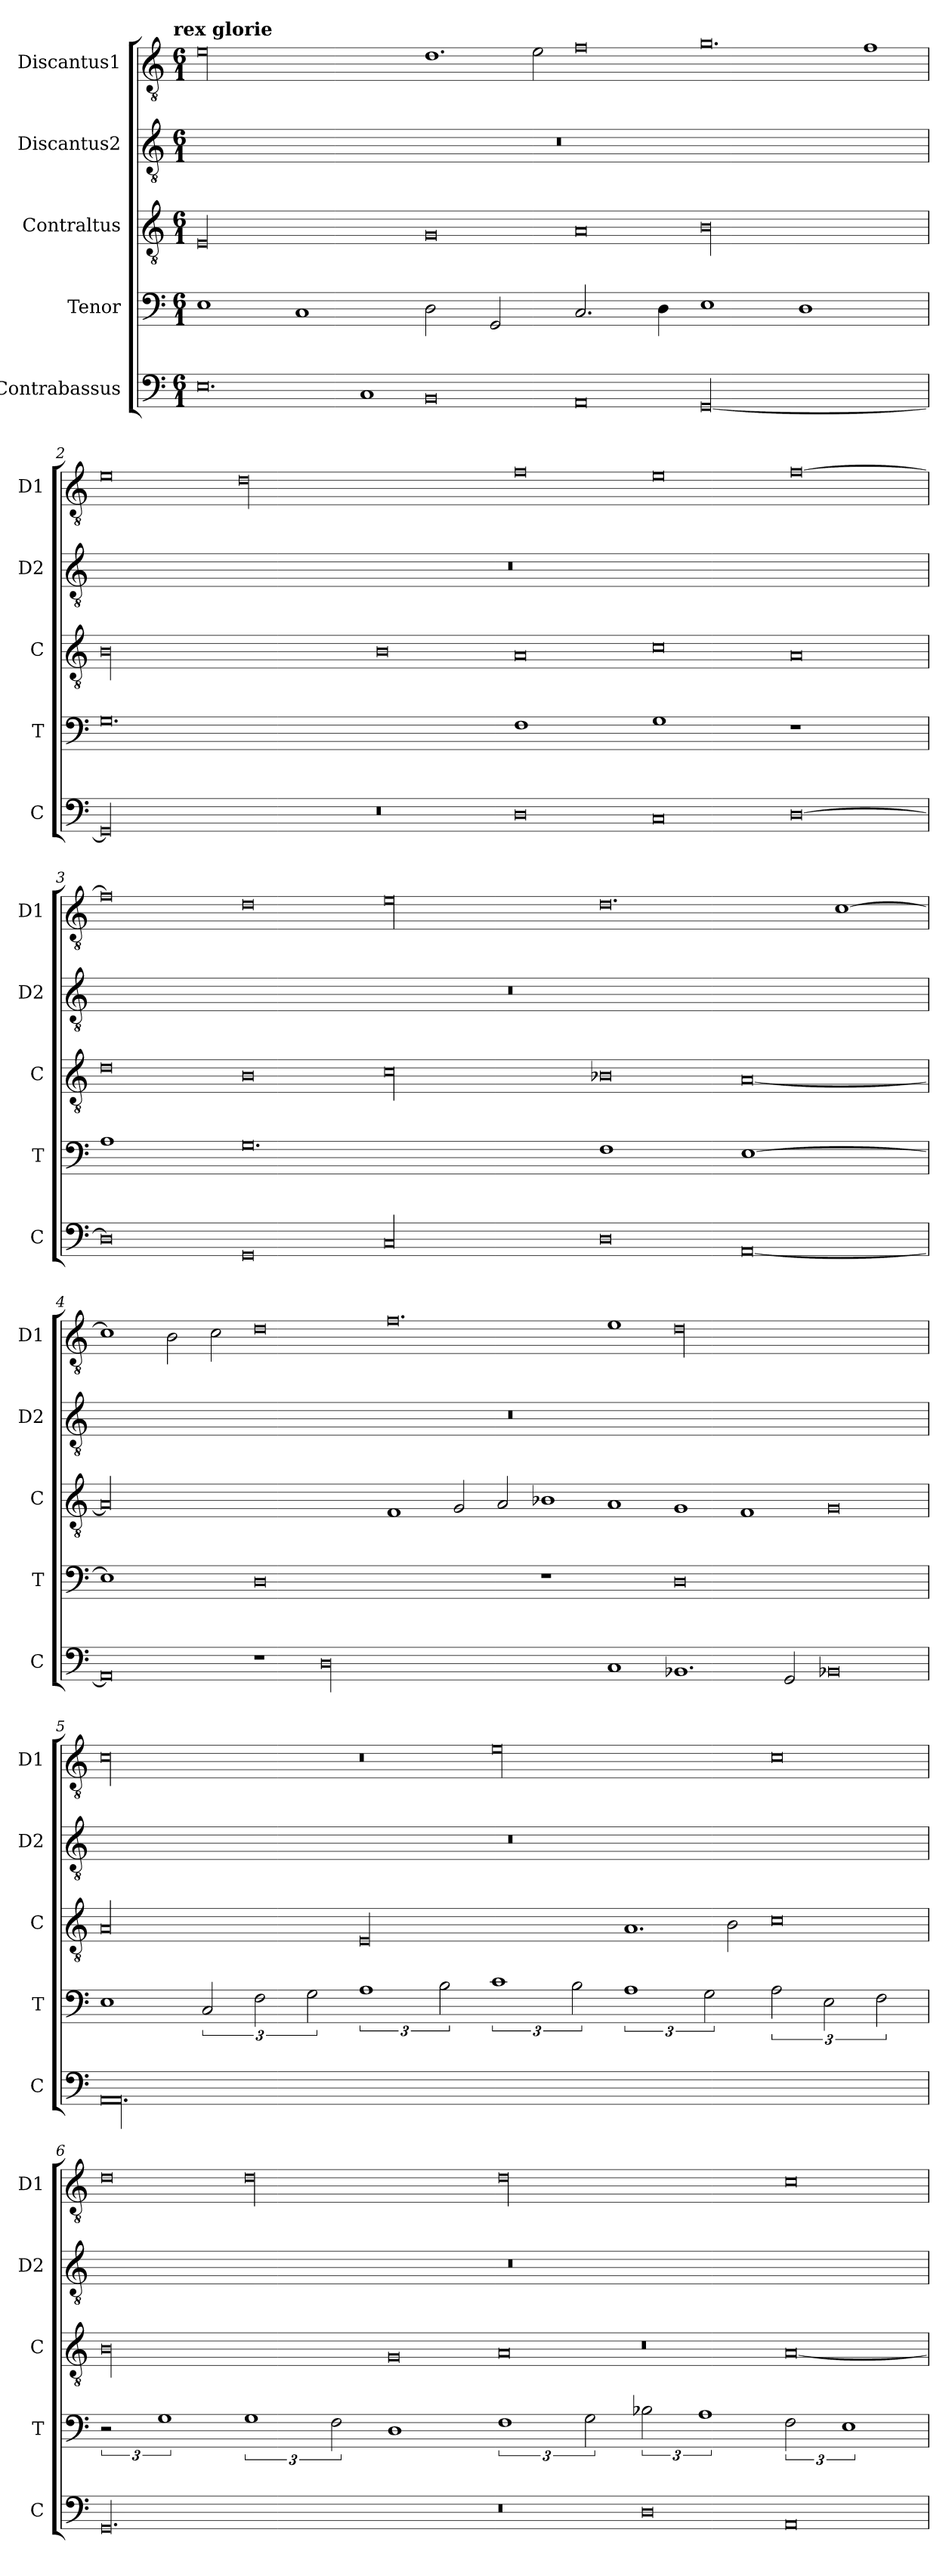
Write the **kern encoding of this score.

**kern	**kern	**kern	**kern	**kern
*part5	*part4	*part3	*part2	*part1
*staff5	*staff4	*staff3	*staff2	*staff1
*I"Contrabassus	*I"Tenor	*I"Contraltus	*I"Discantus2	*I"Discantus1
*I'C	*I'T	*I'C	*I'D2	*I'D1
*clefF4	*clefF4	*clefGv2	*clefGv2	*clefGv2
*k[]	*k[]	*k[]	*k[]	*k[]
!!LO:TX:omd:t=rex glorie
*M6/1	*M6/1	*M6/1	*M6/1	*M6/1
=1	=1	=1	=1	=1
!LO:N:vis=0.	!	!LO:N:vis=00	!	!LO:N:vis=00
1.E	1E	0E	00.r	0e
.	1C	.	.	.
!LO:N:vis=1	!	!	!	!
2C/	.	.	.	.
!LO:N:vis=0	!	!LO:N:vis=0	!	!LO:N:vis=1.
1BB	2D\	1G	.	2.d\
.	2GG/	.	.	.
!	!	!	!	!LO:N:vis=2
.	.	.	.	4e\
!LO:N:vis=0	!	!LO:N:vis=0	!	!LO:N:vis=0
1AA	2.C/	1A	.	1f
.	4D\	.	.	.
!LO:N:vis=00	!	!LO:N:vis=00	!	!LO:N:vis=0.
[0GG	1E	0B	.	1.g
.	1D	.	.	.
!	!	!	!	!LO:N:vis=1
.	.	.	.	2f\
=2	=2	=2	=2	=2
!LO:N:vis=00	!	!LO:N:vis=00	!	!LO:N:vis=0
0GG]	0.G	0B	00.r	1e
!	!	!	!	!LO:N:vis=00
.	.	.	.	0d
!LO:N:vis=0	!	!LO:N:vis=0	!	!
1r	.	1B	.	.
!LO:N:vis=0	!	!LO:N:vis=0	!	!LO:N:vis=0
1D	1F	1A	.	1f
!LO:N:vis=0	!	!LO:N:vis=0	!	!LO:N:vis=0
1C	1G	1c	.	1e
!LO:N:vis=0	!	!LO:N:vis=0	!	!LO:N:vis=0
[1D	1r	1A	.	[1f
=3	=3	=3	=3	=3
!LO:N:vis=0	!	!LO:N:vis=0	!	!LO:N:vis=0
1D]	1A	1d	00.r	1f]
!LO:N:vis=0	!	!LO:N:vis=0	!	!LO:N:vis=0
1GG	0.G	1B	.	1d
!LO:N:vis=00	!	!LO:N:vis=00	!	!LO:N:vis=00
0C	.	0c	.	0e
!LO:N:vis=0	!	!LO:N:vis=0	!	!LO:N:vis=0.
1D	1F	1B-X	.	1.d
!LO:N:vis=0	!	!LO:N:vis=0	!	!
[1AA	[1E	[1A	.	.
!	!	!	!	!LO:N:vis=1
.	.	.	.	[2c\
=4	=4	=4	=4	=4
!LO:N:vis=0	!	!LO:N:vis=00	!	!LO:N:vis=1
1AA]	1E]	0A]	00.r	2c\]
!	!	!	!	!LO:N:vis=2
.	.	.	.	4B\
!	!	!	!	!LO:N:vis=2
.	.	.	.	4c\
!LO:N:vis=1	!	!	!	!LO:N:vis=0
2r	0D	.	.	1d
!LO:N:vis=00	!	!	!	!
0D	.	.	.	.
!	!	!LO:N:vis=1	!	!LO:N:vis=0.
.	.	2F/	.	1.f
!	!	!LO:N:vis=2	!	!
.	.	4G/	.	.
!	!	!LO:N:vis=2	!	!
.	.	4A/	.	.
!	!	!LO:N:vis=1	!	!
.	1r	2B-X\	.	.
!LO:N:vis=1	!	!LO:N:vis=1	!	!LO:N:vis=1
2C/	.	2A/	.	2e\
!LO:N:vis=1.	!	!LO:N:vis=1	!	!LO:N:vis=00
2.BB-X/	0D	2G/	.	0d
!	!	!LO:N:vis=1	!	!
.	.	2F/	.	.
!LO:N:vis=2	!	!	!	!
4GG/	.	.	.	.
!LO:N:vis=0	!	!LO:N:vis=0	!	!
1BB-X	.	1G	.	.
=5	=5	=5	=5	=5
!LO:N:vis=000.	!	!LO:N:vis=00	!	!LO:N:vis=00
00.AA	1E	0A	00.r	0c
.	3C/	.	.	.
.	3F\	.	.	.
.	3G\	.	.	.
!	!	!LO:N:vis=00	!	!LO:N:vis=0
.	3%2A	0E	.	1r
.	3B\	.	.	.
!	!	!	!	!LO:N:vis=00
.	3%2c	.	.	0e
.	3B\	.	.	.
!	!	!LO:N:vis=1.	!	!
.	3%2A	2.A/	.	.
.	3G\	.	.	.
!	!	!LO:N:vis=2	!	!
.	.	4B\	.	.
!	!	!LO:N:vis=0	!	!LO:N:vis=0
.	3A\	1c	.	1c
.	3E\	.	.	.
.	3F\	.	.	.
=6	=6	=6	=6	=6
!LO:N:vis=00.	!	!LO:N:vis=00	!	!LO:N:vis=0
0.GG	3r	0B	00.r	1d
.	3%2G	.	.	.
!	!	!	!	!LO:N:vis=00
.	3%2G	.	.	0d
.	3F\	.	.	.
!	!	!LO:N:vis=0	!	!
.	1D	1G	.	.
!LO:N:vis=0	!	!LO:N:vis=0	!	!LO:N:vis=00
1r	3%2F	1A	.	0d
.	3G\	.	.	.
!LO:N:vis=0	!	!LO:N:vis=0	!	!
1D	3B-X\	1r	.	.
.	3%2A	.	.	.
!LO:N:vis=0	!	!LO:N:vis=0	!	!LO:N:vis=0
1AA	3F\	[1A	.	1c
.	3%2E	.	.	.
=	=	=	=	=
*-	*-	*-	*-	*-
